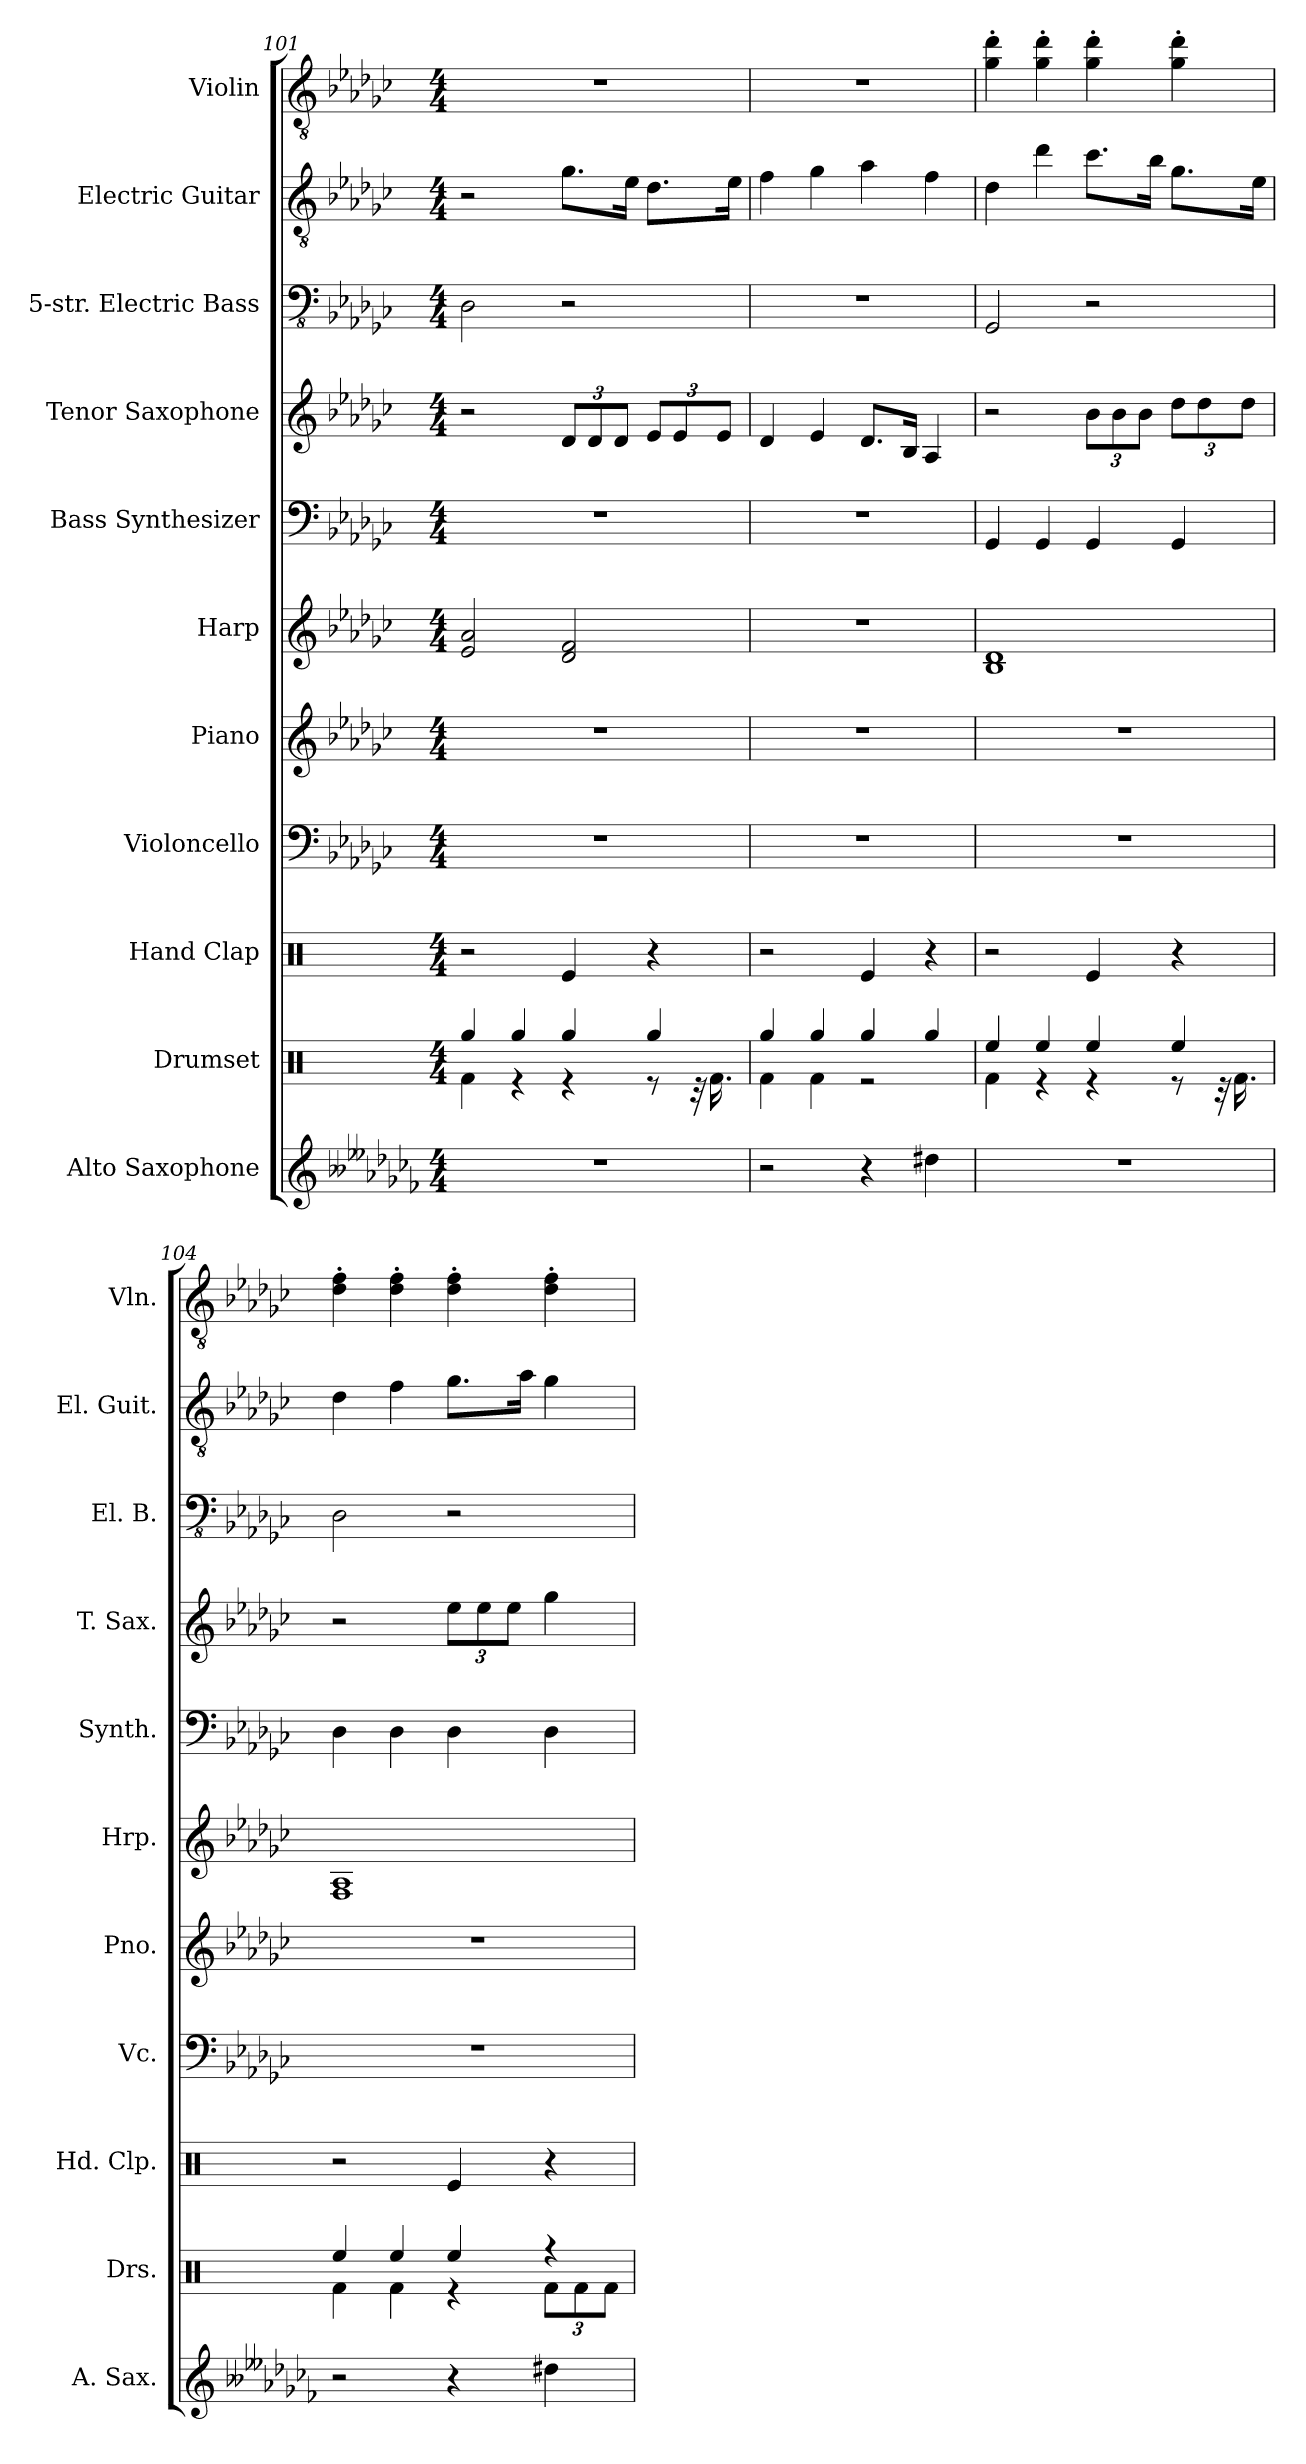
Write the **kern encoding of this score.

**kern	**kern	**kern	**kern	**kern	**kern	**kern	**kern	**kern	**kern	**kern
*part11	*part10	*part9	*part8	*part7	*part6	*part5	*part4	*part3	*part2	*part1
*staff11	*staff10	*staff9	*staff8	*staff7	*staff6	*staff5	*staff4	*staff3	*staff2	*staff1
*I"Alto Saxophone	*I"Drumset	*I"Hand Clap	*I"Violoncello	*I"Piano	*I"Harp	*I"Bass Synthesizer	*I"Tenor Saxophone	*I"5-str. Electric Bass	*I"Electric Guitar	*I"Violin
*I'A. Sax.	*I'Drs.	*I'Hd. Clp.	*I'Vc.	*I'Pno.	*I'Hrp.	*I'Synth.	*I'T. Sax.	*I'El. B.	*I'El. Guit.	*I'Vln.
!!LO:PB:g=z
*clefG2	*clefX	*clefX	*clefF4	*clefG2	*clefG2	*clefF4	*clefG2	*clefFv4	*clefGv2	*clefGv2
*ITrd5c9	*	*	*	*	*	*	*ITrd8c14	*	*	*
*k[b--e--a-d-g-c-f-]	*k[]	*k[]	*k[b-e-a-d-g-c-]	*k[b-e-a-d-g-c-]	*k[b-e-a-d-g-c-]	*k[b-e-a-d-g-c-]	*k[b-e-a-d-g-c-]	*k[b-e-a-d-g-c-]	*k[b-e-a-d-g-c-]	*k[b-e-a-d-g-c-]
*M4/4	*M4/4	*M4/4	*M4/4	*M4/4	*M4/4	*M4/4	*M4/4	*M4/4	*M4/4	*M4/4
=101	=101	=101	=101	=101	=101	=101	=101	=101	=101	=101
*	*^	*	*	*	*	*	*	*	*	*
1r	4Rgg/	4Rf\	2r	1r	1r	2e-/ 2a-/	1r	2r	2DD-\	2r	1r
.	4Rgg/	4r	.	.	.	.	.	.	.	.	.
*	*	*	*	*	*	*	*	*Xbrackettup	*	*	*
.	4Rgg/	4r	4Re/	.	.	2d-/ 2f/	.	12D-/L	2r	8.g-\L	.
.	.	.	.	.	.	.	.	12D-/	.	.	.
.	.	.	.	.	.	.	.	12D-/J	.	.	.
.	.	.	.	.	.	.	.	.	.	16e-\Jk	.
.	4Rgg/	8r	4r	.	.	.	.	12E-/L	.	8.d-\L	.
.	.	.	.	.	.	.	.	12E-/	.	.	.
.	.	32r	.	.	.	.	.	.	.	.	.
.	.	16.Rf\	.	.	.	.	.	.	.	.	.
.	.	.	.	.	.	.	.	12E-/J	.	.	.
.	.	.	.	.	.	.	.	.	.	16e-\Jk	.
=102	=102	=102	=102	=102	=102	=102	=102	=102	=102	=102	=102
2r	4Rgg/	4Rf\	2r	1r	1r	1r	1r	4D-/	1r	4f\	1r
.	4Rgg/	4Rf\	.	.	.	.	.	4E-/	.	4g-\	.
4r	4Rgg/	2r	4Re/	.	.	.	.	8.D-/L	.	4a-\	.
.	.	.	.	.	.	.	.	16BB-/Jk	.	.	.
4f#X\	4Rgg/	.	4r	.	.	.	.	4AA-/	.	4f\	.
=103	=103	=103	=103	=103	=103	=103	=103	=103	=103	=103	=103
1r	4Ree/	4Rf\	2r	1r	1r	1B- 1d-	4GG-/	2r	2GGG-/	4d-\	4g-\' 4dd-\'
.	4Ree/	4r	.	.	.	.	4GG-/	.	.	4dd-\	4g-\' 4dd-\'
.	4Ree/	4r	4Re/	.	.	.	4GG-/	12B-\L	2r	8.cc-\L	4g-\' 4dd-\'
.	.	.	.	.	.	.	.	12B-\	.	.	.
.	.	.	.	.	.	.	.	12B-\J	.	.	.
.	.	.	.	.	.	.	.	.	.	16b-\Jk	.
.	4Ree/	8r	4r	.	.	.	4GG-/	12d-\L	.	8.g-\L	4g-\' 4dd-\'
.	.	.	.	.	.	.	.	12d-\	.	.	.
.	.	32r	.	.	.	.	.	.	.	.	.
.	.	16.Rf\	.	.	.	.	.	.	.	.	.
.	.	.	.	.	.	.	.	12d-\J	.	.	.
.	.	.	.	.	.	.	.	.	.	16e-\Jk	.
=104	=104	=104	=104	=104	=104	=104	=104	=104	=104	=104	=104
2r	4Ree/	4Rf\	2r	1r	1r	1F 1A-	4D-\	2r	2DD-\	4d-\	4d-\' 4f\'
.	4Ree/	4Rf\	.	.	.	.	4D-\	.	.	4f\	4d-\' 4f\'
4r	4Ree/	4r	4Re/	.	.	.	4D-\	12e-\L	2r	8.g-\L	4d-\' 4f\'
.	.	.	.	.	.	.	.	12e-\	.	.	.
.	.	.	.	.	.	.	.	12e-\J	.	.	.
.	.	.	.	.	.	.	.	.	.	16a-\Jk	.
*	*	*Xbrackettup	*	*	*	*	*	*	*	*	*
4f#X\	4r	12Rf\L	4r	.	.	.	4D-\	4g-\	.	4g-\	4d-\' 4f\'
.	.	12Rf\	.	.	.	.	.	.	.	.	.
.	.	12Rf\J	.	.	.	.	.	.	.	.	.
*	*v	*v	*	*	*	*	*	*	*	*	*
=	=	=	=	=	=	=	=	=	=	=
*-	*-	*-	*-	*-	*-	*-	*-	*-	*-	*-
